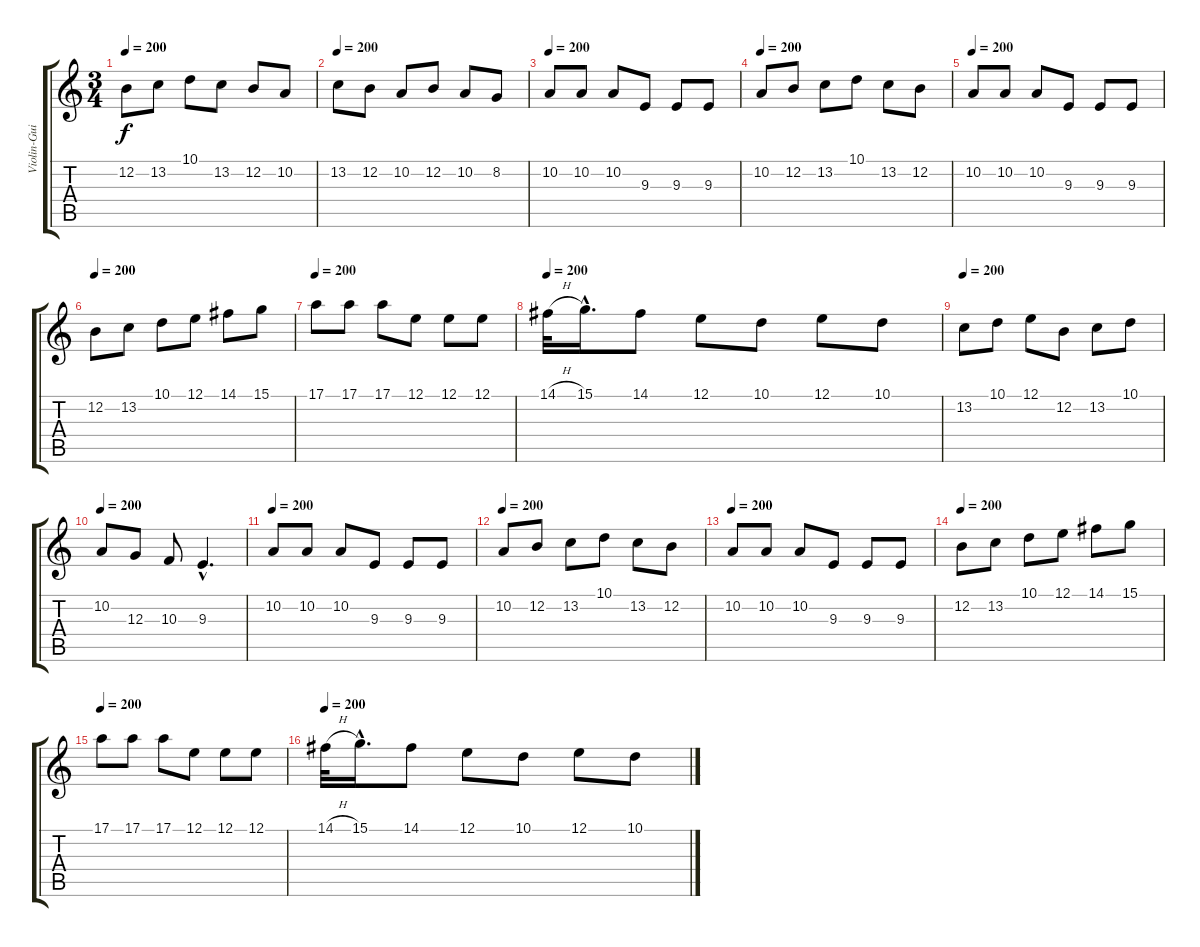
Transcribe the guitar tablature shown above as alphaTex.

\track ("Violin-Guitarra 2" "Violin-Gui") {instrument violin}
\staff {score tabs}
\tuning (E4 B3 G3 D3 A2 E2) {hide}
\ts (3 4)
\tempo 200
\clef g2
\ks c
12.2.8{dy f} 13.2.8 10.1.8 13.2.8 12.2.8 10.2.8 |
\tempo 200
13.2.8 12.2.8 10.2.8 12.2.8 10.2.8 8.2.8 |
\tempo 200
10.2.8 10.2.8 10.2.8 9.3.8 9.3.8 9.3.8 |
\tempo 200
10.2.8 12.2.8 13.2.8 10.1.8 13.2.8 12.2.8 |
\tempo 200
10.2.8 10.2.8 10.2.8 9.3.8 9.3.8 9.3.8 |
\tempo 200
12.2.8 13.2.8 10.1.8 12.1.8 14.1.8 15.1.8 |
\tempo 200
17.1.8 17.1.8 17.1.8 12.1.8 12.1.8 12.1.8 |
\tempo 200
14.1{h}.32 15.1{hac}.16{d} 14.1.8 12.1.8 10.1.8 12.1.8 10.1.8 |
\tempo 200
13.2.8 10.1.8 12.1.8 12.2.8 13.2.8 10.1.8 |
\tempo 200
10.2.8 12.3.8 10.3.8 9.3{hac}.4{d} |
\tempo 200
10.2.8 10.2.8 10.2.8 9.3.8 9.3.8 9.3.8 |
\tempo 200
10.2.8 12.2.8 13.2.8 10.1.8 13.2.8 12.2.8 |
\tempo 200
10.2.8 10.2.8 10.2.8 9.3.8 9.3.8 9.3.8 |
\tempo 200
12.2.8 13.2.8 10.1.8 12.1.8 14.1.8 15.1.8 |
\tempo 200
17.1.8 17.1.8 17.1.8 12.1.8 12.1.8 12.1.8 |
\tempo 200
14.1{h}.32 15.1{hac}.16{d} 14.1.8 12.1.8 10.1.8 12.1.8 10.1.8
